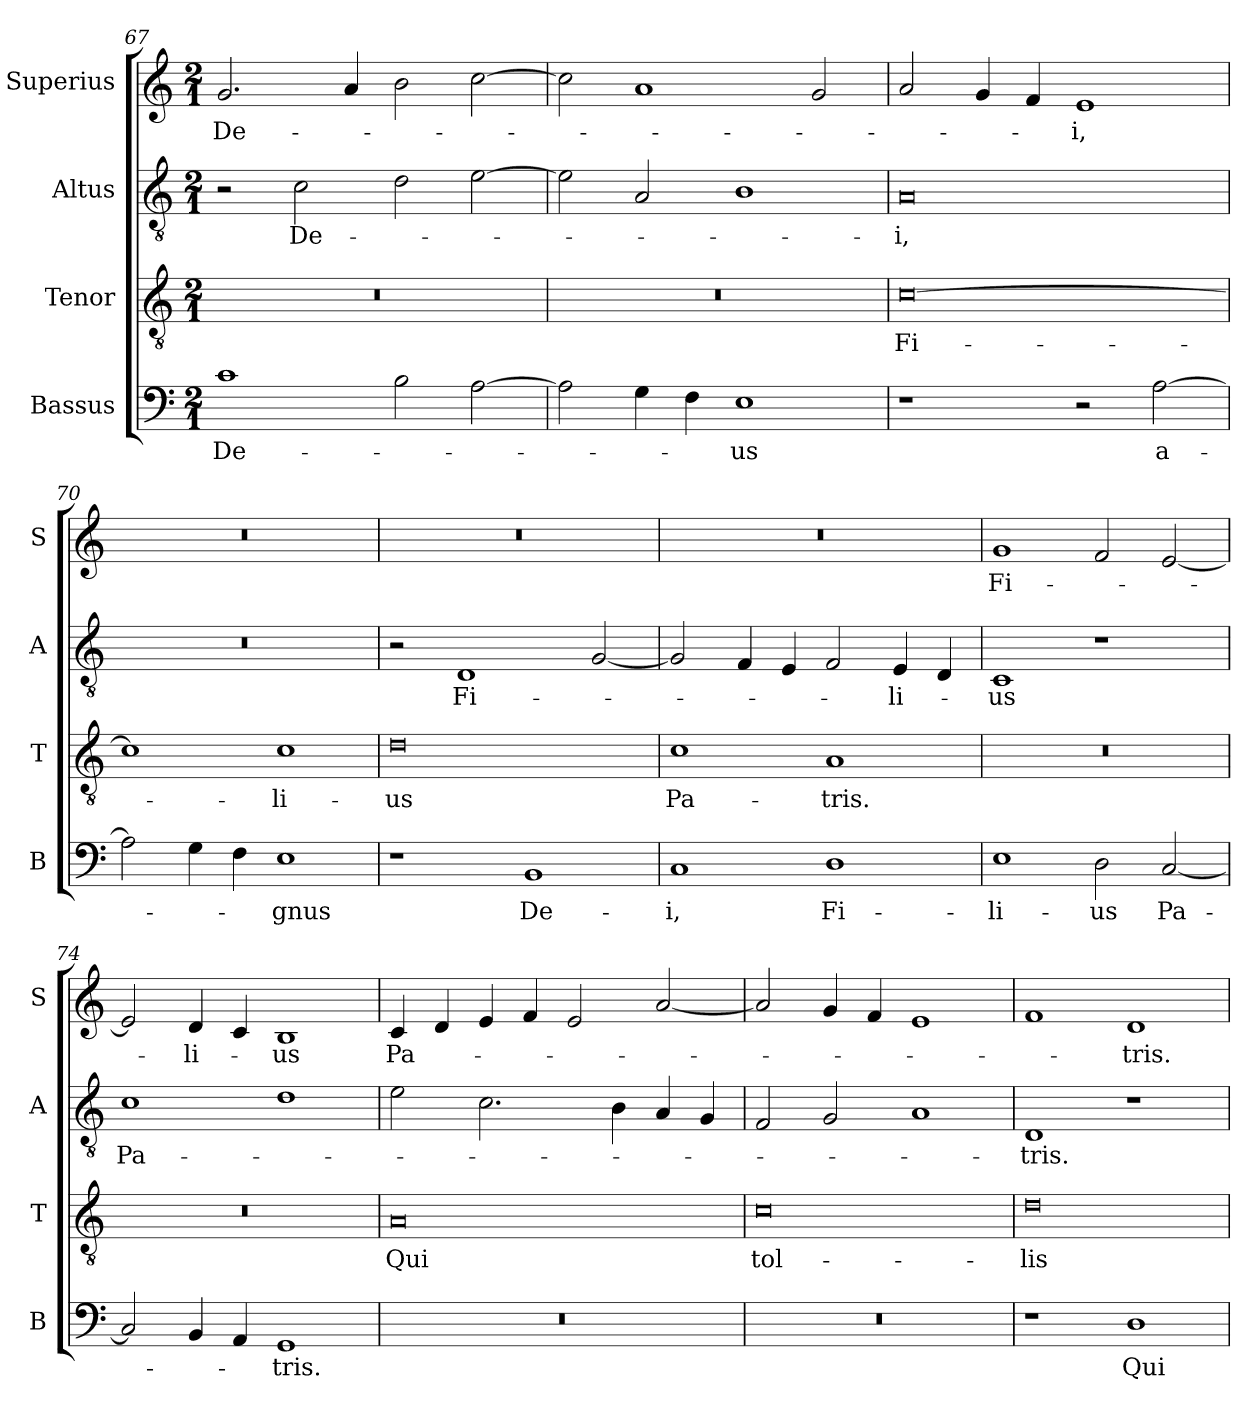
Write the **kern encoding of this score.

**kern	**text	**kern	**text	**kern	**text	**kern	**text
*part4	*part4	*part3	*part3	*part2	*part2	*part1	*part1
*staff4	*staff4	*staff3	*staff3	*staff2	*staff2	*staff1	*staff1
*I"Bassus	*	*I"Tenor	*	*I"Altus	*	*I"Superius	*
*I'B	*	*I'T	*	*I'A	*	*I'S	*
*clefF4	*	*clefGv2	*	*clefGv2	*	*clefG2	*
*k[]	*	*k[]	*	*k[]	*	*k[]	*
*M2/1	*	*M2/1	*	*M2/1	*	*M2/1	*
=67	=67	=67	=67	=67	=67	=67	=67
1c	De-	0r	.	2r	.	2.g/	De-
.	.	.	.	2c\	De-	.	.
.	.	.	.	.	.	4a/	.
2B\	.	.	.	2d\	.	2b\	.
[2A\	.	.	.	[2e\	.	[2cc\	.
=68	=68	=68	=68	=68	=68	=68	=68
2A\]	.	0r	.	2e\]	.	2cc\]	.
4G\	.	.	.	2A/	.	1a	.
4F\	.	.	.	.	.	.	.
1E	-us	.	.	1B	.	.	.
.	.	.	.	.	.	2g/	.
=69	=69	=69	=69	=69	=69	=69	=69
1r	.	[0c	Fi-	0A	-i,	2a/	.
.	.	.	.	.	.	4g/	.
.	.	.	.	.	.	4f/	.
2r	.	.	.	.	.	1e	-i,
[2A\	a-	.	.	.	.	.	.
=70	=70	=70	=70	=70	=70	=70	=70
2A\]	.	1c]	.	0r	.	0r	.
4G\	.	.	.	.	.	.	.
4F\	.	.	.	.	.	.	.
1E	-gnus	1c	-li-	.	.	.	.
=71	=71	=71	=71	=71	=71	=71	=71
1r	.	0d	-us	2r	.	0r	.
.	.	.	.	1D	Fi-	.	.
1BB	De-	.	.	.	.	.	.
.	.	.	.	[2G/	.	.	.
=72	=72	=72	=72	=72	=72	=72	=72
1C	-i,	1c	Pa-	2G/]	.	0r	.
.	.	.	.	4F/	.	.	.
.	.	.	.	4E/	.	.	.
1D	Fi-	1A	-tris.	2F/	.	.	.
.	.	.	.	4E/	-li-	.	.
.	.	.	.	4D/	.	.	.
=73	=73	=73	=73	=73	=73	=73	=73
1E	-li-	0r	.	1C	-us	1g	Fi-
2D\	-us	.	.	1r	.	2f/	.
[2C/	Pa-	.	.	.	.	[2e/	.
=74	=74	=74	=74	=74	=74	=74	=74
2C/]	.	0r	.	1c	Pa-	2e/]	.
4BB/	.	.	.	.	.	4d/	-li-
4AA/	.	.	.	.	.	4c/	.
1GG	-tris.	.	.	1d	.	1B	-us
=75	=75	=75	=75	=75	=75	=75	=75
0r	.	0A	Qui	2e\	.	4c/	Pa-
.	.	.	.	.	.	4d/	.
.	.	.	.	2.c\	.	4e/	.
.	.	.	.	.	.	4f/	.
.	.	.	.	.	.	2e/	.
.	.	.	.	4B\	.	.	.
.	.	.	.	4A/	.	[2a/	.
.	.	.	.	4G/	.	.	.
=76	=76	=76	=76	=76	=76	=76	=76
0r	.	0c	tol-	2F/	.	2a/]	.
.	.	.	.	2G/	.	4g/	.
.	.	.	.	.	.	4f/	.
.	.	.	.	1A	.	1e	.
=77	=77	=77	=77	=77	=77	=77	=77
1r	.	0d	-lis	1D	-tris.	1f	.
1D	Qui	.	.	1r	.	1d	-tris.
=	=	=	=	=	=	=	=
*-	*-	*-	*-	*-	*-	*-	*-
